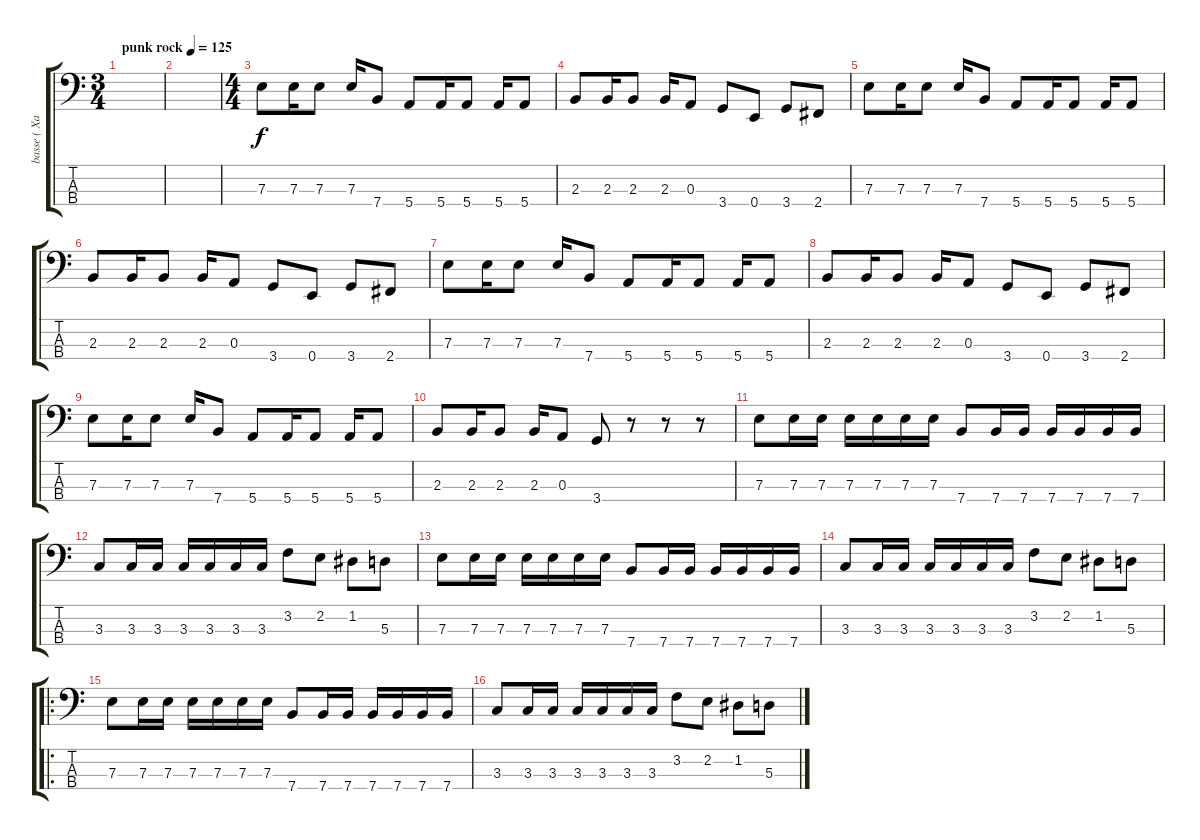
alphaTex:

\track ("basse ( Xavier ) " "basse ( Xa") {instrument electricbasspick}
\staff {score tabs}
\tuning (G2 D2 A1 E1) {hide}
\ts (3 4)
\tempo (125 "punk rock")
\clef f4
\ks c
|
|
\ts (4 4)
7.3.8 7.3.16 7.3.8 7.3.16 7.4.8 5.4.8 5.4.16 5.4.8 5.4.16 5.4.8 |
2.3.8 2.3.16 2.3.8 2.3.16 0.3.8 3.4.8 0.4.8 3.4.8 2.4.8 |
7.3.8 7.3.16 7.3.8 7.3.16 7.4.8 5.4.8 5.4.16 5.4.8 5.4.16 5.4.8 |
2.3.8 2.3.16 2.3.8 2.3.16 0.3.8 3.4.8 0.4.8 3.4.8 2.4.8 |
7.3.8 7.3.16 7.3.8 7.3.16 7.4.8 5.4.8 5.4.16 5.4.8 5.4.16 5.4.8 |
2.3.8 2.3.16 2.3.8 2.3.16 0.3.8 3.4.8 0.4.8 3.4.8 2.4.8 |
7.3.8 7.3.16 7.3.8 7.3.16 7.4.8 5.4.8 5.4.16 5.4.8 5.4.16 5.4.8 |
2.3.8 2.3.16 2.3.8 2.3.16 0.3.8 3.4.8 r.8 r.8 r.8 |
7.3.8 7.3.16 7.3.16 7.3.16 7.3.16 7.3.16 7.3.16 7.4.8 7.4.16 7.4.16 7.4.16 7.4.16 7.4.16 7.4.16 |
3.3.8 3.3.16 3.3.16 3.3.16 3.3.16 3.3.16 3.3.16 3.2.8 2.2.8 1.2.8 5.3.8 |
7.3.8 7.3.16 7.3.16 7.3.16 7.3.16 7.3.16 7.3.16 7.4.8 7.4.16 7.4.16 7.4.16 7.4.16 7.4.16 7.4.16 |
3.3.8 3.3.16 3.3.16 3.3.16 3.3.16 3.3.16 3.3.16 3.2.8 2.2.8 1.2.8 5.3.8 |
\ro
7.3.8 7.3.16 7.3.16 7.3.16 7.3.16 7.3.16 7.3.16 7.4.8 7.4.16 7.4.16 7.4.16 7.4.16 7.4.16 7.4.16 |
3.3.8 3.3.16 3.3.16 3.3.16 3.3.16 3.3.16 3.3.16 3.2.8 2.2.8 1.2.8 5.3.8
